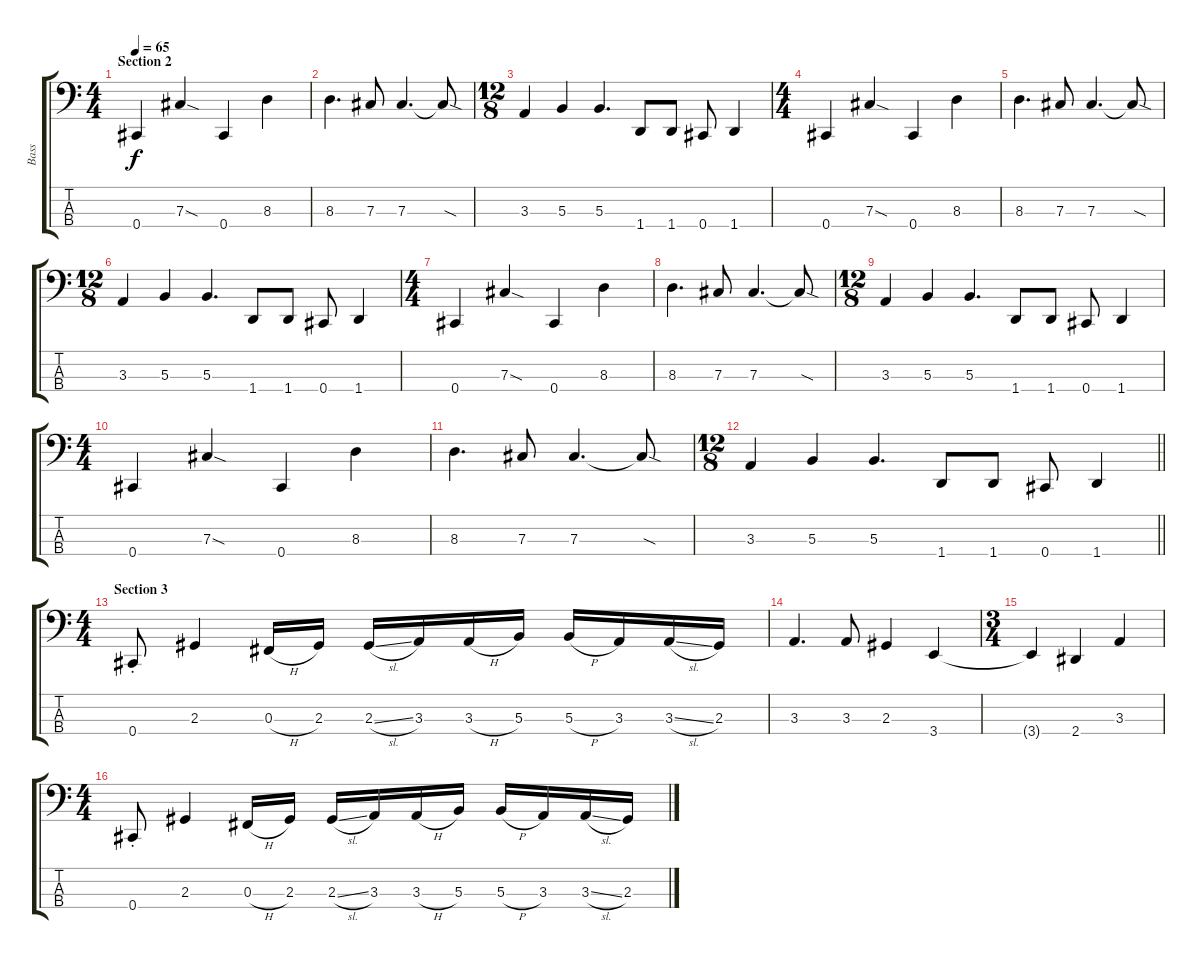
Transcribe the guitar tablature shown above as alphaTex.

\track ("Bass" "Bass") {instrument electricbasspick}
\staff {score tabs}
\tuning (E2 B1 Gb1 Db1) {hide}
\ts (4 4)
\section ("" "Section 2")
\tempo 65
\clef f4
\ks c
0.4.4{dy f} 7.3{sod}.4 0.4.4 8.3.4 |
8.3.4{d} 7.3.8 7.3.4{d} 7.3{sod t}.8 |
\ts (12 8)
3.3.4 5.3.4 5.3.4{d} 1.4.8 1.4.8 0.4.8 1.4.4 |
\ts (4 4)
0.4.4 7.3{sod}.4 0.4.4 8.3.4 |
8.3.4{d} 7.3.8 7.3.4{d} 7.3{sod t}.8 |
\ts (12 8)
3.3.4 5.3.4 5.3.4{d} 1.4.8 1.4.8 0.4.8 1.4.4 |
\ts (4 4)
0.4.4 7.3{sod}.4 0.4.4 8.3.4 |
8.3.4{d} 7.3.8 7.3.4{d} 7.3{sod t}.8 |
\ts (12 8)
3.3.4 5.3.4 5.3.4{d} 1.4.8 1.4.8 0.4.8 1.4.4 |
\ts (4 4)
0.4.4 7.3{sod}.4 0.4.4 8.3.4 |
8.3.4{d} 7.3.8 7.3.4{d} 7.3{sod t}.8 |
\ts (12 8)
\barLineRight lightlight
3.3.4 5.3.4 5.3.4{d} 1.4.8 1.4.8 0.4.8 1.4.4 |
\ts (4 4)
\section ("" "Section 3")
0.4{st}.8 2.3.4 0.3{h}.16 2.3.16 2.3{sl}.16 3.3.16 3.3{h}.16 5.3.16 5.3{h}.16 3.3.16 3.3{sl}.16 2.3.16 |
3.3.4{d} 3.3.8 2.3.4 3.4.4 |
\ts (3 4)
3.4{t}.4 2.4.4 3.3.4 |
\ts (4 4)
0.4{st}.8 2.3.4 0.3{h}.16 2.3.16 2.3{sl}.16 3.3.16 3.3{h}.16 5.3.16 5.3{h}.16 3.3.16 3.3{sl}.16 2.3.16
